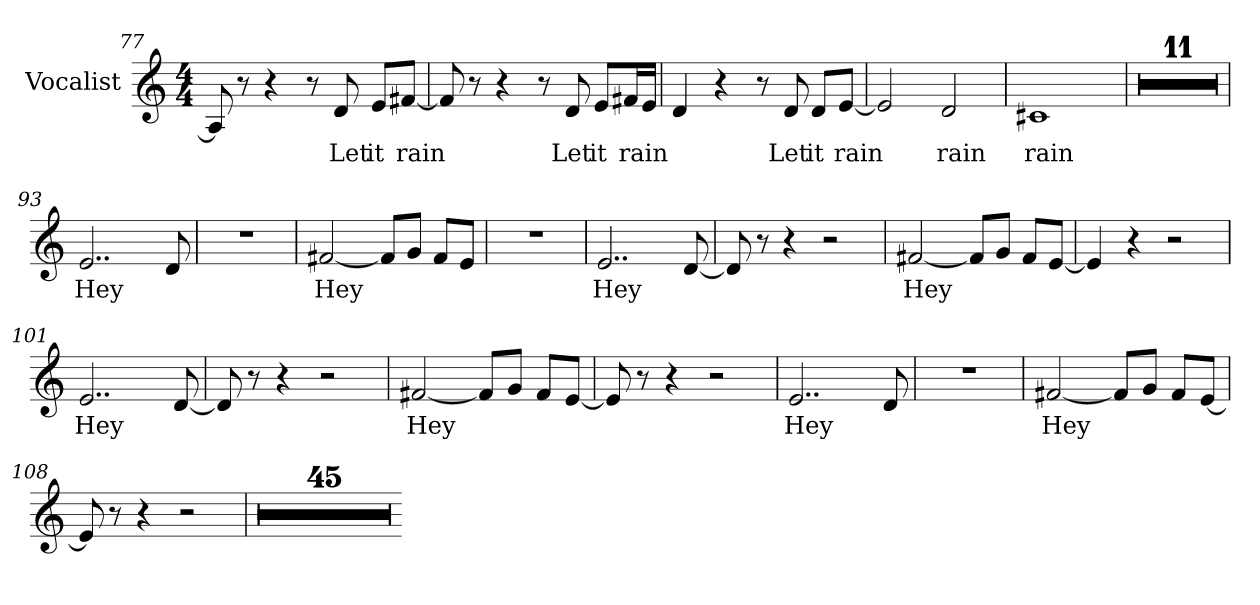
**kern	**text
*part1	*part1
*staff1	*staff1
*I"Vocalist	*
*clefG2	*
*M4/4	*
=77	=77
8A]	_
8r	.
4r	.
8r	.
8d	Let
8e/L	it
[8f#X/J	rain
=78	=78
8f#]	_
8r	.
4r	.
8r	.
8d	Let
8e/L	it
16f#X/L	rain
16e/JJ	_
=79	=79
4d	_
4r	.
8r	.
8d	Let
8d/L	it
[8e/J	rain
=80	=80
2e]	_
2d	rain
=81	=81
1c#X	rain
=82	=82
1r	.
=83	=83
1r	.
=84	=84
1r	.
=85	=85
1r	.
=86	=86
1r	.
=87	=87
1r	.
=88	=88
1r	.
=89	=89
1r	.
=90	=90
1r	.
=91	=91
1r	.
=92	=92
1r	.
=93	=93
2..e	Hey
8d	_
=94	=94
1r	.
=95	=95
[2f#X	Hey
8f#/L]	_
8g/J	_
8f#/L	_
8e/J	_
=96	=96
1r	.
=97	=97
2..e	Hey
[8d	_
=98	=98
8d]	_
8r	.
4r	.
2r	.
=99	=99
[2f#X	Hey
8f#/L]	_
8g/J	_
8f#/L	_
[8e/J	_
=100	=100
4e]	_
4r	.
2r	.
=101	=101
2..e	Hey
[8d	_
=102	=102
8d]	_
8r	.
4r	.
2r	.
=103	=103
[2f#X	Hey
8f#/L]	_
8g/J	_
8f#/L	_
[8e/J	_
=104	=104
8e]	_
8r	.
4r	.
2r	.
=105	=105
2..e	Hey
8d	_
=106	=106
1r	.
=107	=107
[2f#X	Hey
8f#/L]	_
8g/J	_
8f#/L	_
[8e/J	_
=108	=108
8e]	_
8r	.
4r	.
2r	.
=109	=109
1r	.
=110	=110
1r	.
=111	=111
1r	.
=112	=112
1r	.
=113	=113
1r	.
=114	=114
1r	.
=115	=115
1r	.
=116	=116
1r	.
=117	=117
1r	.
=118	=118
1r	.
=119	=119
1r	.
=120	=120
1r	.
=121	=121
1r	.
=122	=122
1r	.
=123	=123
1r	.
=124	=124
1r	.
=125	=125
1r	.
=126	=126
1r	.
=127	=127
1r	.
=128	=128
1r	.
=129	=129
1r	.
=130	=130
1r	.
=131	=131
1r	.
=132	=132
1r	.
=133	=133
1r	.
=134	=134
1r	.
=135	=135
1r	.
=136	=136
1r	.
=137	=137
1r	.
=138	=138
1r	.
=139	=139
1r	.
=140	=140
1r	.
=141	=141
1r	.
=142	=142
1r	.
=143	=143
1r	.
=144	=144
1r	.
=145	=145
1r	.
=146	=146
1r	.
=147	=147
1r	.
=148	=148
1r	.
=149	=149
1r	.
=150	=150
1r	.
=151	=151
1r	.
=152	=152
1r	.
=153	=153
1r	.
=-	=-
*-	*-
